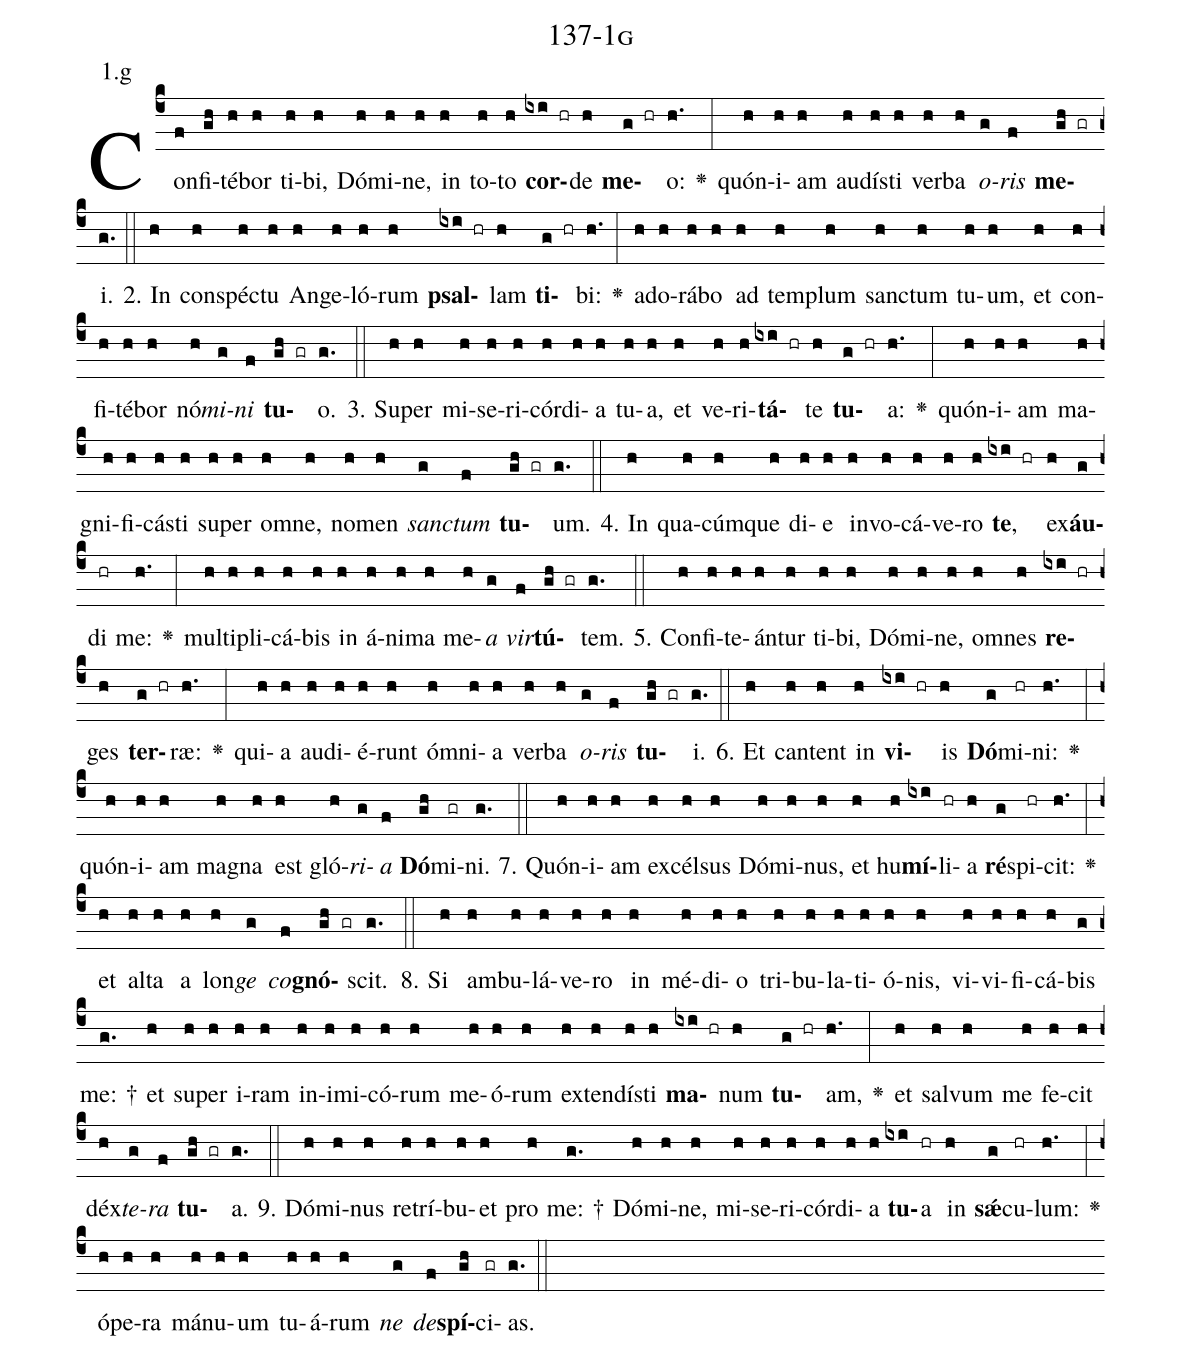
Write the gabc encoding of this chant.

name: 137-1g;
annotation: 1.g;
%%
(c4)Con(f)fi(gh)té(h)bor(h) ti(h)bi,(h) Dó(h)mi(h)ne,(h) in(h) to(h)to(h) <b>cor</b>(ixi hr)de(h) <b>me</b>(g hr)o:(h.) <v>\greheightstar</v>(:) quón(h)i(h)am(h) au(h)dís(h)ti(h) ver(h)ba(h) <i>o</i>(g)<i>ris</i>(f) <b>me</b>(gh gr)i.(g.) (::)
2. In(h) con(h)spéc(h)tu(h) An(h)ge(h)ló(h)rum(h) <b>psal</b>(ixi hr)lam(h) <b>ti</b>(g hr)bi:(h.) <v>\greheightstar</v>(:) ad(h)o(h)rá(h)bo(h) ad(h) tem(h)plum(h) sanc(h)tum(h) tu(h)um,(h) et(h) con(h)fi(h)té(h)bor(h) nó(h)<i>mi</i>(g)<i>ni</i>(f) <b>tu</b>(gh gr)o.(g.) (::)
3. Su(h)per(h) mi(h)se(h)ri(h)cór(h)di(h)a(h) tu(h)a,(h) et(h) ve(h)ri(h)<b>tá</b>(ixi hr)te(h) <b>tu</b>(g hr)a:(h.) <v>\greheightstar</v>(:) quón(h)i(h)am(h) ma(h)gni(h)fi(h)cás(h)ti(h) su(h)per(h) om(h)ne,(h) no(h)men(h) <i>sanc</i>(g)<i>tum</i>(f) <b>tu</b>(gh gr)um.(g.) (::)
4. In(h) qua(h)cúm(h)que(h) di(h)e(h) in(h)vo(h)cá(h)ve(h)ro(h) <b>te</b>,(ixi hr) ex(h)<b>áu</b>(g)di(hr) me:(h.) <v>\greheightstar</v>(:) mul(h)ti(h)pli(h)cá(h)bis(h) in(h) á(h)ni(h)ma(h) me(h)<i>a</i>(g) <i>vir</i>(f)<b>tú</b>(gh gr)tem.(g.) (::)
5. Con(h)fi(h)te(h)án(h)tur(h) ti(h)bi,(h) Dó(h)mi(h)ne,(h) om(h)nes(h) <b>re</b>(ixi hr)ges(h) <b>ter</b>(g hr)ræ:(h.) <v>\greheightstar</v>(:) qui(h)a(h) au(h)di(h)é(h)runt(h) óm(h)ni(h)a(h) ver(h)ba(h) <i>o</i>(g)<i>ris</i>(f) <b>tu</b>(gh gr)i.(g.) (::)
6. Et(h) can(h)tent(h) in(h) <b>vi</b>(ixi hr)is(h) <b>Dó</b>(g)mi(hr)ni:(h.) <v>\greheightstar</v>(:) quón(h)i(h)am(h) ma(h)gna(h) est(h) gló(h)<i>ri</i>(g)<i>a</i>(f) <b>Dó</b>(gh)mi(gr)ni.(g.) (::)
7. Quón(h)i(h)am(h) ex(h)cél(h)sus(h) Dó(h)mi(h)nus,(h) et(h) hu(h)<b>mí</b>(ixi)li(hr)a(h) <b>ré</b>(g)spi(hr)cit:(h.) <v>\greheightstar</v>(:) et(h) al(h)ta(h) a(h) lon(h)<i>ge</i>(g) <i>co</i>(f)<b>gnó</b>(gh gr)scit.(g.) (::)
8. Si(h) am(h)bu(h)lá(h)ve(h)ro(h) in(h) mé(h)di(h)o(h) tri(h)bu(h)la(h)ti(h)ó(h)nis,(h) vi(h)vi(h)fi(h)cá(h)bis(g) me: †(g.) et(h) su(h)per(h) i(h)ram(h) in(h)i(h)mi(h)có(h)rum(h) me(h)ó(h)rum(h) ex(h)ten(h)dís(h)ti(h) <b>ma</b>(ixi hr)num(h) <b>tu</b>(g hr)am,(h.) <v>\greheightstar</v>(:) et(h) sal(h)vum(h) me(h) fe(h)cit(h) déx(h)<i>te</i>(g)<i>ra</i>(f) <b>tu</b>(gh gr)a.(g.) (::)
9. Dó(h)mi(h)nus(h) re(h)trí(h)bu(h)et(h) pro(h) me: †(g.) Dó(h)mi(h)ne,(h) mi(h)se(h)ri(h)cór(h)di(h)a(h) <b>tu</b>(ixi)a(hr) in(h) <b>sǽ</b>(g)cu(hr)lum:(h.) <v>\greheightstar</v>(:) ó(h)pe(h)ra(h) má(h)nu(h)um(h) tu(h)á(h)rum(h) <i>ne</i>(g) <i>de</i>(f)<b>spí</b>(gh)ci(gr)as.(g.) (::)
